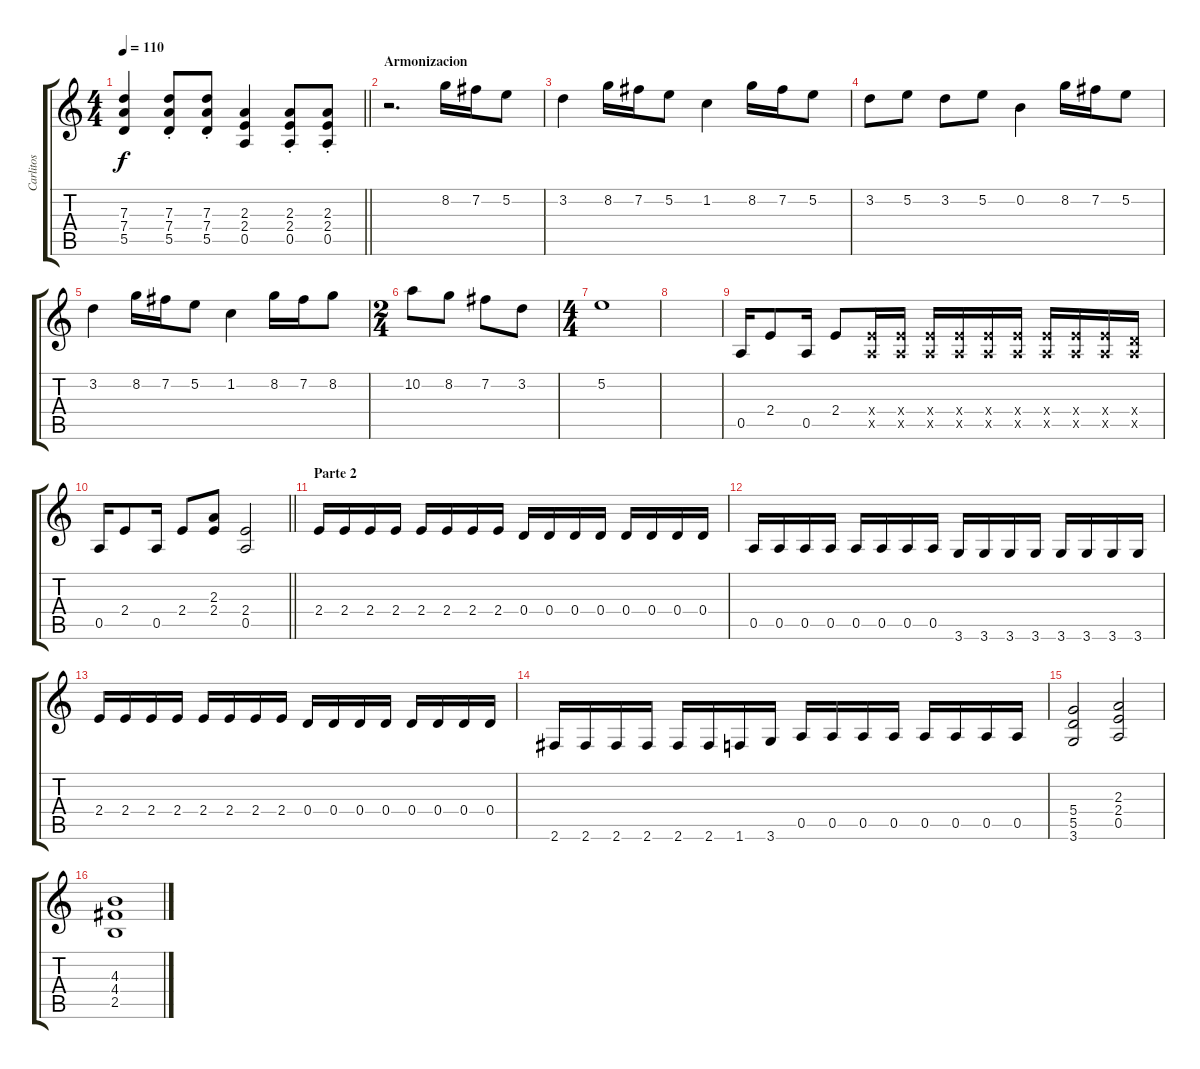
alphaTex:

\track ("Carlitos" "Carlitos") {instrument overdrivenguitar}
\staff {score tabs}
\tuning (E4 B3 G3 D3 A2 E2) {hide}
\ts (4 4)
\tempo 110
\clef g2
\barLineRight lightlight
\ks c
(7.3 7.4 5.5).4{dy f} (7.3 7.4 5.5{st}).8 (7.3 7.4 5.5{st}).8 (2.3 2.4 0.5).4 (2.3 2.4 0.5{st}).8 (2.3 2.4 0.5{st}).8 |
\section ("" "Armonizacion")
r.2{d} 8.2.16 7.2.16 5.2.8 |
3.2.4 8.2.16 7.2.16 5.2.8 1.2.4 8.2.16 7.2.16 5.2.8 |
3.2.8 5.2.8 3.2.8 5.2.8 0.2.4 8.2.16 7.2.16 5.2.8 |
3.2.4 8.2.16 7.2.16 5.2.8 1.2.4 8.2.16 7.2.16 8.2.8 |
\ts (2 4)
10.2.8 8.2.8 7.2.8 3.2.8 |
\ts (4 4)
5.2.1 |
|
0.5.16 2.4.8 0.5.16 2.4.8 (2.4{x} 0.5{x}).16 (2.4{x} 0.5{x}).16 (2.4{x} 0.5{x}).16 (2.4{x} 0.5{x}).16 (2.4{x} 0.5{x}).16 (2.4{x} 0.5{x}).16 (2.4{x} 0.5{x}).16 (2.4{x} 0.5{x}).16 (2.4{x} 0.5{x}).16 (0.4{x} 0.5{x}).16 |
\barLineRight lightlight
0.5.16 2.4.8 0.5.16 2.4.8 (2.3 2.4).8 (2.4 0.5).2 |
\section ("" "Parte 2")
2.4.16 2.4.16 2.4.16 2.4.16 2.4.16 2.4.16 2.4.16 2.4.16 0.4.16 0.4.16 0.4.16 0.4.16 0.4.16 0.4.16 0.4.16 0.4.16 |
0.5.16 0.5.16 0.5.16 0.5.16 0.5.16 0.5.16 0.5.16 0.5.16 3.6.16 3.6.16 3.6.16 3.6.16 3.6.16 3.6.16 3.6.16 3.6.16 |
2.4.16 2.4.16 2.4.16 2.4.16 2.4.16 2.4.16 2.4.16 2.4.16 0.4.16 0.4.16 0.4.16 0.4.16 0.4.16 0.4.16 0.4.16 0.4.16 |
2.6.16 2.6.16 2.6.16 2.6.16 2.6.16 2.6.16 1.6.16 3.6.16 0.5.16 0.5.16 0.5.16 0.5.16 0.5.16 0.5.16 0.5.16 0.5.16 |
(5.4 5.5 3.6).2 (2.3 2.4 0.5).2 |
(4.3 4.4 2.5).1
